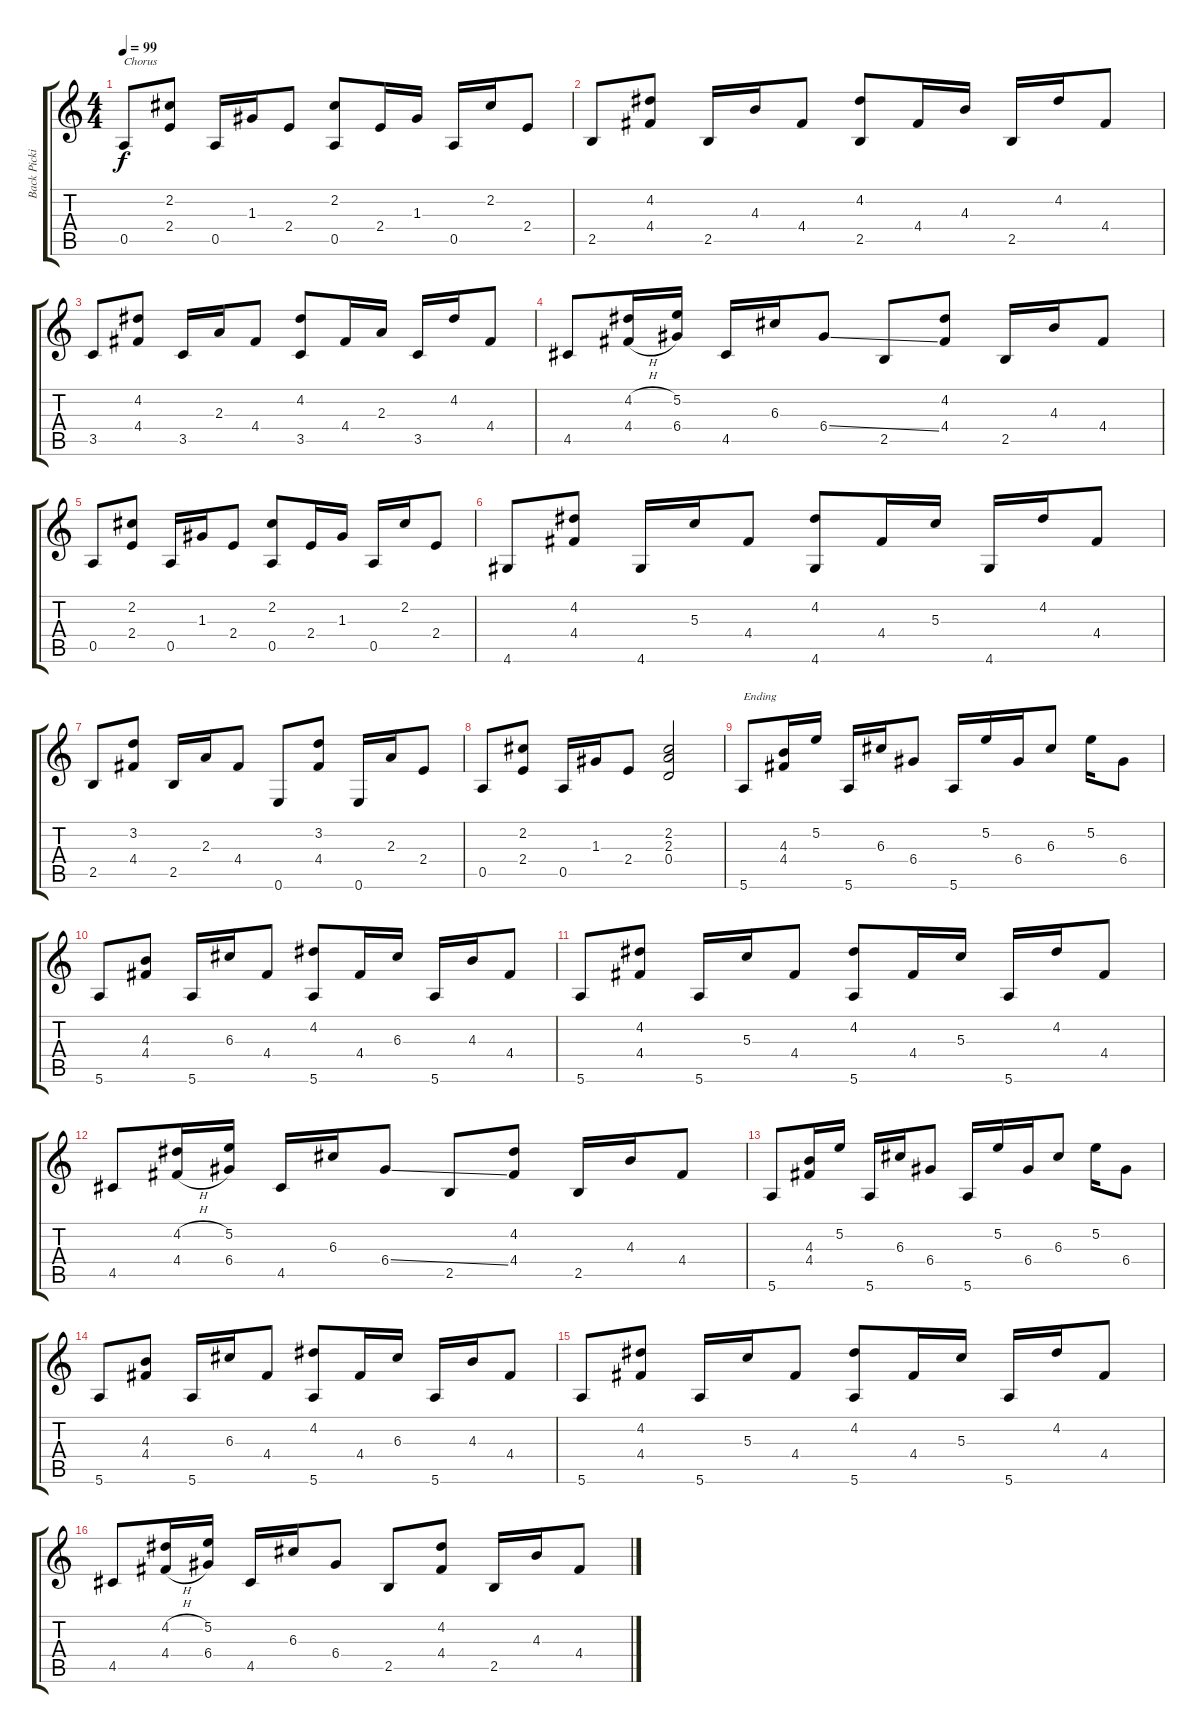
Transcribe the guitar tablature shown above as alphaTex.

\track ("Back Picking" "Back Picki") {instrument acousticguitarnylon}
\staff {score tabs}
\tuning (E4 B3 G3 D3 A2 E2) {hide}
\ts (4 4)
\tempo 99
\clef g2
\ks c
0.5.8{txt "Chorus" dy f} (2.2 2.4).8 0.5.16 1.3.16 2.4.8 (2.2 0.5).8 2.4.16 1.3.16 0.5.16 2.2.16 2.4.8 |
2.5.8 (4.2 4.4).8 2.5.16 4.3.16 4.4.8 (4.2 2.5).8 4.4.16 4.3.16 2.5.16 4.2.16 4.4.8 |
3.5.8 (4.2 4.4).8 3.5.16 2.3.16 4.4.8 (4.2 3.5).8 4.4.16 2.3.16 3.5.16 4.2.16 4.4.8 |
4.5.8 (4.2{h} 4.4{h}).16 (5.2 6.4).16 4.5.16 6.3.16 6.4{ss}.8 2.5.8 (4.2 4.4).8 2.5.16 4.3.16 4.4.8 |
0.5.8 (2.2 2.4).8 0.5.16 1.3.16 2.4.8 (2.2 0.5).8 2.4.16 1.3.16 0.5.16 2.2.16 2.4.8 |
4.6.8 (4.2 4.4).8 4.6.16 5.3.16 4.4.8 (4.2 4.6).8 4.4.16 5.3.16 4.6.16 4.2.16 4.4.8 |
2.5.8 (3.2 4.4).8 2.5.16 2.3.16 4.4.8 0.6.8 (3.2 4.4).8 0.6.16 2.3.16 2.4.8 |
0.5.8 (2.2 2.4).8 0.5.16 1.3.16 2.4.8 (2.2 2.3 0.4).2 |
5.6.8{txt "Ending"} (4.3 4.4).16 5.2.16 5.6.16 6.3.16 6.4.8 5.6.16 5.2.16 6.4.16 6.3.8 5.2.16 6.4.8 |
5.6.8 (4.3 4.4).8 5.6.16 6.3.16 4.4.8 (4.2 5.6).8 4.4.16 6.3.16 5.6.16 4.3.16 4.4.8 |
5.6.8 (4.2 4.4).8 5.6.16 5.3.16 4.4.8 (4.2 5.6).8 4.4.16 5.3.16 5.6.16 4.2.16 4.4.8 |
4.5.8 (4.2{h} 4.4{h}).16 (5.2 6.4).16 4.5.16 6.3.16 6.4{ss}.8 2.5.8 (4.2 4.4).8 2.5.16 4.3.16 4.4.8 |
5.6.8 (4.3 4.4).16 5.2.16 5.6.16 6.3.16 6.4.8 5.6.16 5.2.16 6.4.16 6.3.8 5.2.16 6.4.8 |
5.6.8 (4.3 4.4).8 5.6.16 6.3.16 4.4.8 (4.2 5.6).8 4.4.16 6.3.16 5.6.16 4.3.16 4.4.8 |
5.6.8 (4.2 4.4).8 5.6.16 5.3.16 4.4.8 (4.2 5.6).8 4.4.16 5.3.16 5.6.16 4.2.16 4.4.8 |
4.5.8 (4.2{h} 4.4{h}).16 (5.2 6.4).16 4.5.16 6.3.16 6.4.8 2.5.8 (4.2 4.4).8 2.5.16 4.3.16 4.4.8
